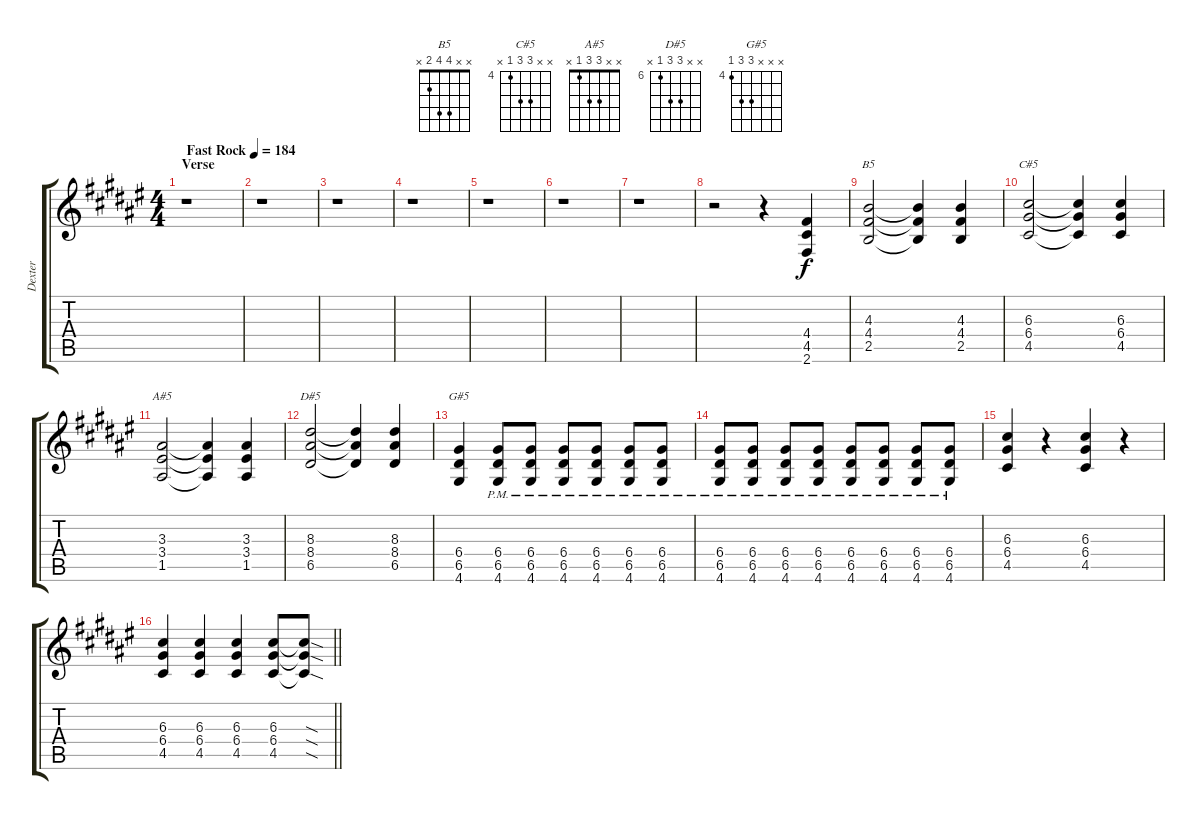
\track ("Dexter" "Dexter") {instrument distortionguitar}
\staff {score tabs}
\tuning (E4 B3 G3 D3 A2 E2) {hide}
\chord ("B5" x x 4 4 2 x)
\chord ("C#5" x x 6 6 4 x) {firstfret 4}
\chord ("A#5" x x 3 3 1 x)
\chord ("D#5" x x 8 8 6 x) {firstfret 6}
\chord ("G#5" x x x 6 6 4) {firstfret 4}
\ts (4 4)
\section ("" "Verse")
\tempo (184 "Fast Rock")
\clef g2
\ks f#
r.1{dy f instrument distortionguitar} |
r.1 |
r.1 |
r.1 |
r.1 |
r.1 |
r.1 |
r.2 r.4 (4.4 4.5 2.6).4 |
(4.3 4.4 2.5).2{ch "B5"} (4.3{t} 4.4{t} 2.5{t}).4 (4.3 4.4 2.5).4 |
(6.3 6.4 4.5).2{ch "C#5"} (6.3{t} 6.4{t} 4.5{t}).4 (6.3 6.4 4.5).4 |
(3.3 3.4 1.5).2{ch "A#5"} (3.3{t} 3.4{t} 1.5{t}).4 (3.3 3.4 1.5).4 |
(8.3 8.4 6.5).2{ch "D#5"} (8.3{t} 8.4{t} 6.5{t}).4 (8.3 8.4 6.5).4 |
(6.4 6.5 4.6).4{ch "G#5"} (6.4{pm} 6.5{pm} 4.6{pm}).8 (6.4{pm} 6.5{pm} 4.6{pm}).8 (6.4{pm} 6.5{pm} 4.6{pm}).8 (6.4{pm} 6.5{pm} 4.6{pm}).8 (6.4{pm} 6.5{pm} 4.6{pm}).8 (6.4{pm} 6.5{pm} 4.6{pm}).8 |
(6.4{pm} 6.5{pm} 4.6{pm}).8 (6.4{pm} 6.5{pm} 4.6{pm}).8 (6.4{pm} 6.5{pm} 4.6{pm}).8 (6.4{pm} 6.5{pm} 4.6{pm}).8 (6.4{pm} 6.5{pm} 4.6{pm}).8 (6.4{pm} 6.5{pm} 4.6{pm}).8 (6.4{pm} 6.5{pm} 4.6{pm}).8 (6.4{pm} 6.5{pm} 4.6{pm}).8 |
(6.3 6.4 4.5).4 r.4 (6.3 6.4 4.5).4 r.4 |
\barLineRight lightlight
(6.3 6.4 4.5).4 (6.3 6.4 4.5).4 (6.3 6.4 4.5).4 (6.3 6.4 4.5).8 (6.3{sod t} 6.4{sod t} 4.5{sod t}).8
